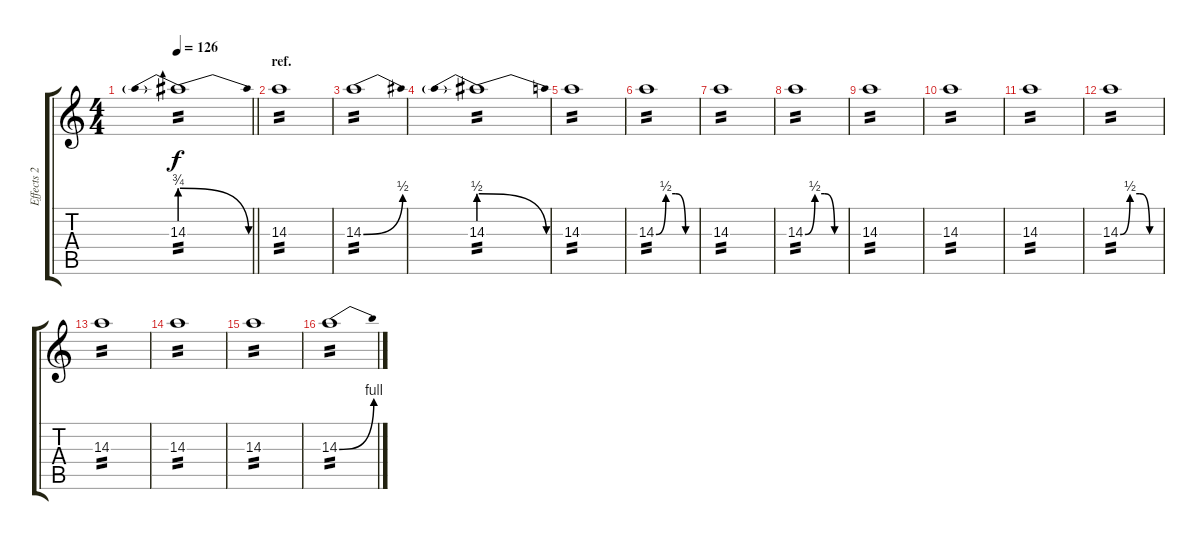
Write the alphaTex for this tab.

\track ("Effects 2" "Effects 2") {instrument electricguitarjazz}
\staff {score tabs}
\tuning (E4 B3 G3 D3 A2 E2) {hide}
\ts (4 4)
\tempo 126
\clef g2
\barLineRight lightlight
\ks c
14.3{be (prebendrelease 0 3 60 0)}.1{tp 2 dy f} |
\section ("" "ref.")
14.3.1{tp 2} |
14.3{be (bend 0 0 60 2)}.1{tp 2} |
14.3{be (prebendrelease 0 2 60 0)}.1{tp 2} |
14.3.1{tp 2} |
14.3{be (custom 0 0 15 2 30 2 45 0 60 0)}.1{tp 2 volume 7} |
14.3.1{tp 2} |
14.3{be (custom 0 0 15 2 30 2 45 0 60 0)}.1{tp 2 volume 6} |
14.3.1{tp 2 volume 6} |
14.3.1{tp 2} |
14.3.1{tp 2} |
14.3{be (custom 0 0 15 2 30 2 45 0 60 0)}.1{tp 2 volume 8} |
14.3.1{tp 2} |
14.3.1{tp 2 volume 6} |
14.3.1{tp 2} |
14.3{be (bend 0 0 60 4)}.1{tp 2 volume 8}
